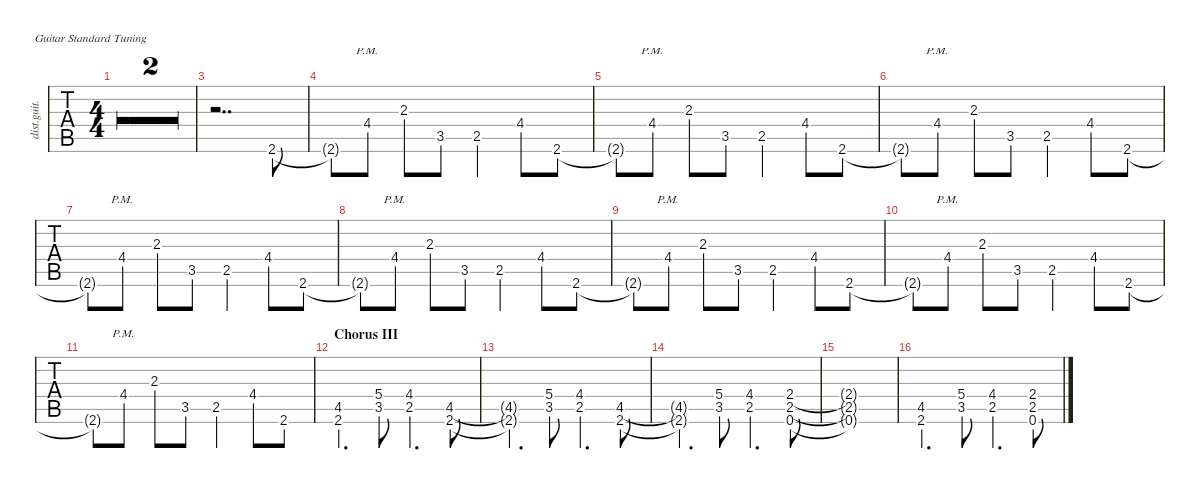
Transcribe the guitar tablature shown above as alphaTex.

\defaultSystemsLayout 4
\hideDynamics
\bracketExtendMode nobrackets
\track ("Rhythm Guitar 2 (Kirk)" "dist.guit.") {defaultSystemsLayout 4 multiBarRest instrument distortionguitar}
\staff {tabs}
\tuning (E4 B3 G3 D3 A2 E2)
\ts (4 4)
\tempo 125
\clef g2
\ks c
r.1{dy mf} |
r.1 |
r.2{dd} 2.6{acc #}.8 |
2.6{t acc #}.8 4.4{pm acc #}.8 2.3.8 3.5.8 2.5.4 4.4{acc #}.8 2.6{acc #}.8 |
2.6{t acc #}.8 4.4{pm acc #}.8 2.3.8 3.5.8 2.5.4 4.4{acc #}.8 2.6{acc #}.8 |
2.6{t acc #}.8 4.4{pm acc #}.8 2.3.8 3.5.8 2.5.4 4.4{acc #}.8 2.6{acc #}.8 |
2.6{t acc #}.8 4.4{pm acc #}.8 2.3.8 3.5.8 2.5.4 4.4{acc #}.8 2.6{acc #}.8 |
2.6{t acc #}.8 4.4{pm acc #}.8 2.3.8 3.5.8 2.5.4 4.4{acc #}.8 2.6{acc #}.8 |
2.6{t acc #}.8 4.4{pm acc #}.8 2.3.8 3.5.8 2.5.4 4.4{acc #}.8 2.6{acc #}.8 |
2.6{t acc #}.8 4.4{pm acc #}.8 2.3.8 3.5.8 2.5.4 4.4{acc #}.8 2.6{acc #}.8 |
2.6{t acc #}.8 4.4{pm acc #}.8 2.3.8 3.5.8 2.5.4 4.4{acc #}.8 2.6{acc #}.8 |
\section ("" "Chorus III")
(2.6{acc #} 4.5{acc #}).4{d} (3.5 5.4).8 (2.5 4.4{acc #}).4{d} (2.6{acc #} 4.5{acc #}).8 |
(2.6{t acc #} 4.5{t acc #}).4{d} (3.5 5.4).8 (2.5 4.4{acc #}).4{d} (2.6{acc #} 4.5{acc #}).8 |
(2.6{t acc #} 4.5{t acc #}).4{d} (3.5 5.4).8 (2.5 4.4{acc #}).4{d} (0.6 2.5 2.4).8 |
(2.4{t} 2.5{t} 0.6{t}).1 |
(2.6{acc #} 4.5{acc #}).4{d} (3.5 5.4).8 (2.5 4.4{acc #}).4{d} (0.6 2.5 2.4).8
